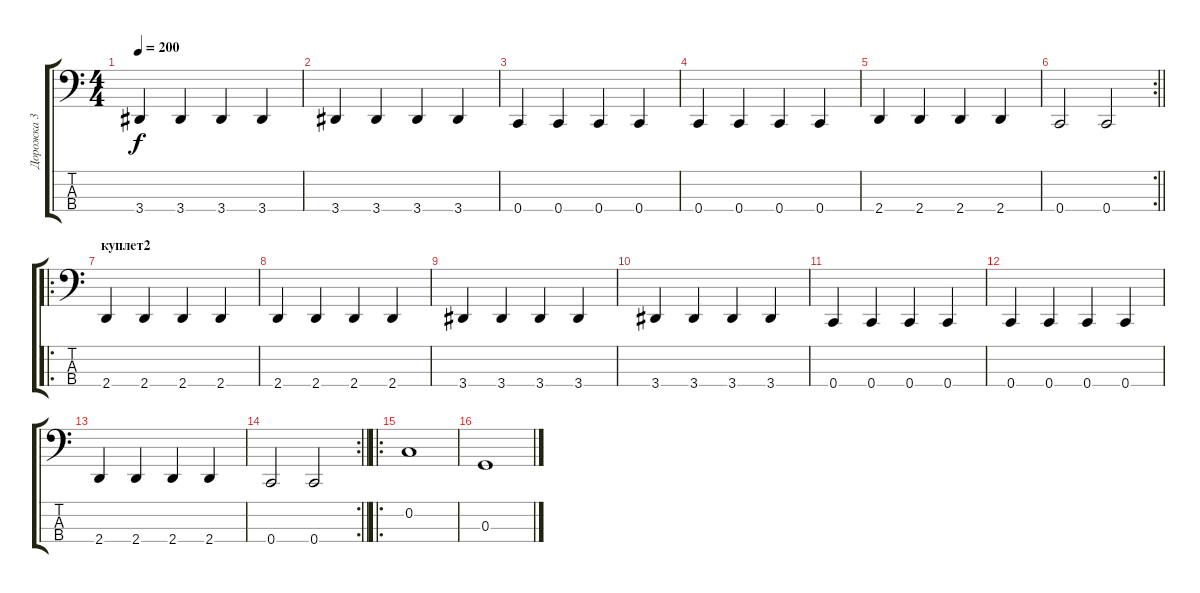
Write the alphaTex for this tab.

\track ("Дорожка 3" "Дорожка 3") {instrument electricbassfinger}
\staff {score tabs}
\tuning (F2 C2 G1 C1) {hide}
\ts (4 4)
\tempo 200
\clef f4
\ks c
3.4.4{dy f} 3.4.4 3.4.4 3.4.4 |
3.4.4 3.4.4 3.4.4 3.4.4 |
0.4.4 0.4.4 0.4.4 0.4.4 |
0.4.4 0.4.4 0.4.4 0.4.4 |
2.4.4 2.4.4 2.4.4 2.4.4 |
\rc 2
\barLineRight lightlight
0.4.2 0.4.2 |
\ro
\section ("" "куплет2")
2.4.4 2.4.4 2.4.4 2.4.4 |
2.4.4 2.4.4 2.4.4 2.4.4 |
3.4.4 3.4.4 3.4.4 3.4.4 |
3.4.4 3.4.4 3.4.4 3.4.4 |
0.4.4 0.4.4 0.4.4 0.4.4 |
0.4.4 0.4.4 0.4.4 0.4.4 |
2.4.4 2.4.4 2.4.4 2.4.4 |
\rc 2
\barLineRight lightlight
0.4.2 0.4.2 |
\ro
0.2.1 |
0.3.1
